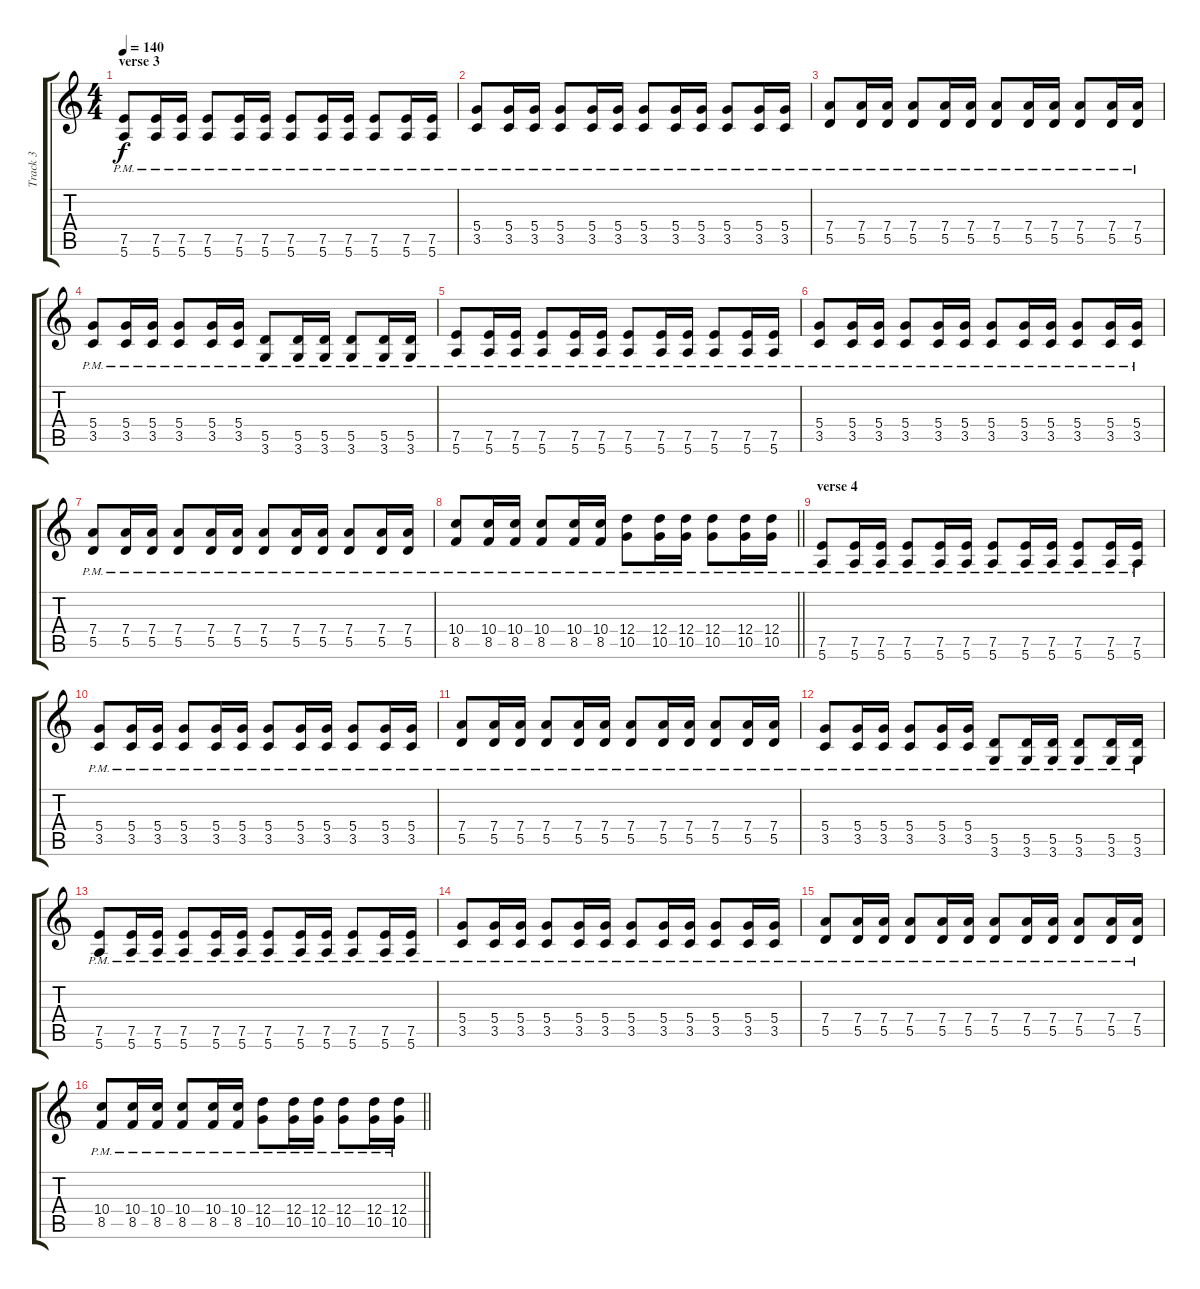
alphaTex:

\track ("Track 3" "Track 3") {instrument distortionguitar}
\staff {score tabs}
\tuning (E4 B3 G3 D3 A2 E2) {hide}
\ts (4 4)
\section ("" "verse 3")
\tempo 140
\clef g2
\ks c
(7.5{pm} 5.6{pm}).8{dy f} (7.5{pm} 5.6{pm}).16 (7.5{pm} 5.6{pm}).16 (7.5{pm} 5.6{pm}).8 (7.5{pm} 5.6{pm}).16 (7.5{pm} 5.6{pm}).16 (7.5{pm} 5.6{pm}).8 (7.5{pm} 5.6{pm}).16 (7.5{pm} 5.6{pm}).16 (7.5{pm} 5.6{pm}).8 (7.5{pm} 5.6{pm}).16 (7.5{pm} 5.6{pm}).16 |
(5.4{pm} 3.5{pm}).8 (5.4{pm} 3.5{pm}).16 (5.4{pm} 3.5{pm}).16 (5.4{pm} 3.5{pm}).8 (5.4{pm} 3.5{pm}).16 (5.4{pm} 3.5{pm}).16 (5.4{pm} 3.5{pm}).8 (5.4{pm} 3.5{pm}).16 (5.4{pm} 3.5{pm}).16 (5.4{pm} 3.5{pm}).8 (5.4{pm} 3.5{pm}).16 (5.4{pm} 3.5{pm}).16 |
(7.4{pm} 5.5{pm}).8 (7.4{pm} 5.5{pm}).16 (7.4{pm} 5.5{pm}).16 (7.4{pm} 5.5{pm}).8 (7.4{pm} 5.5{pm}).16 (7.4{pm} 5.5{pm}).16 (7.4{pm} 5.5{pm}).8 (7.4{pm} 5.5{pm}).16 (7.4{pm} 5.5{pm}).16 (7.4{pm} 5.5{pm}).8 (7.4{pm} 5.5{pm}).16 (7.4{pm} 5.5{pm}).16 |
(5.4{pm} 3.5{pm}).8 (5.4{pm} 3.5{pm}).16 (5.4{pm} 3.5{pm}).16 (5.4{pm} 3.5{pm}).8 (5.4{pm} 3.5{pm}).16 (5.4{pm} 3.5{pm}).16 (5.5{pm} 3.6{pm}).8 (5.5{pm} 3.6{pm}).16 (5.5{pm} 3.6{pm}).16 (5.5{pm} 3.6{pm}).8 (5.5{pm} 3.6{pm}).16 (5.5{pm} 3.6{pm}).16 |
(7.5{pm} 5.6{pm}).8 (7.5{pm} 5.6{pm}).16 (7.5{pm} 5.6{pm}).16 (7.5{pm} 5.6{pm}).8 (7.5{pm} 5.6{pm}).16 (7.5{pm} 5.6{pm}).16 (7.5{pm} 5.6{pm}).8 (7.5{pm} 5.6{pm}).16 (7.5{pm} 5.6{pm}).16 (7.5{pm} 5.6{pm}).8 (7.5{pm} 5.6{pm}).16 (7.5{pm} 5.6{pm}).16 |
(5.4{pm} 3.5{pm}).8 (5.4{pm} 3.5{pm}).16 (5.4{pm} 3.5{pm}).16 (5.4{pm} 3.5{pm}).8 (5.4{pm} 3.5{pm}).16 (5.4{pm} 3.5{pm}).16 (5.4{pm} 3.5{pm}).8 (5.4{pm} 3.5{pm}).16 (5.4{pm} 3.5{pm}).16 (5.4{pm} 3.5{pm}).8 (5.4{pm} 3.5{pm}).16 (5.4{pm} 3.5{pm}).16 |
(7.4{pm} 5.5{pm}).8 (7.4{pm} 5.5{pm}).16 (7.4{pm} 5.5{pm}).16 (7.4{pm} 5.5{pm}).8 (7.4{pm} 5.5{pm}).16 (7.4{pm} 5.5{pm}).16 (7.4{pm} 5.5{pm}).8 (7.4{pm} 5.5{pm}).16 (7.4{pm} 5.5{pm}).16 (7.4{pm} 5.5{pm}).8 (7.4{pm} 5.5{pm}).16 (7.4{pm} 5.5{pm}).16 |
\barLineRight lightlight
(10.4{pm} 8.5{pm}).8 (10.4{pm} 8.5{pm}).16 (10.4{pm} 8.5{pm}).16 (10.4{pm} 8.5{pm}).8 (10.4{pm} 8.5{pm}).16 (10.4{pm} 8.5{pm}).16 (12.4{pm} 10.5{pm}).8 (12.4{pm} 10.5{pm}).16 (12.4{pm} 10.5{pm}).16 (12.4{pm} 10.5{pm}).8 (12.4{pm} 10.5{pm}).16 (12.4{pm} 10.5{pm}).16 |
\section ("" "verse 4")
(7.5{pm} 5.6{pm}).8 (7.5{pm} 5.6{pm}).16 (7.5{pm} 5.6{pm}).16 (7.5{pm} 5.6{pm}).8 (7.5{pm} 5.6{pm}).16 (7.5{pm} 5.6{pm}).16 (7.5{pm} 5.6{pm}).8 (7.5{pm} 5.6{pm}).16 (7.5{pm} 5.6{pm}).16 (7.5{pm} 5.6{pm}).8 (7.5{pm} 5.6{pm}).16 (7.5{pm} 5.6{pm}).16 |
(5.4{pm} 3.5{pm}).8 (5.4{pm} 3.5{pm}).16 (5.4{pm} 3.5{pm}).16 (5.4{pm} 3.5{pm}).8 (5.4{pm} 3.5{pm}).16 (5.4{pm} 3.5{pm}).16 (5.4{pm} 3.5{pm}).8 (5.4{pm} 3.5{pm}).16 (5.4{pm} 3.5{pm}).16 (5.4{pm} 3.5{pm}).8 (5.4{pm} 3.5{pm}).16 (5.4{pm} 3.5{pm}).16 |
(7.4{pm} 5.5{pm}).8 (7.4{pm} 5.5{pm}).16 (7.4{pm} 5.5{pm}).16 (7.4{pm} 5.5{pm}).8 (7.4{pm} 5.5{pm}).16 (7.4{pm} 5.5{pm}).16 (7.4{pm} 5.5{pm}).8 (7.4{pm} 5.5{pm}).16 (7.4{pm} 5.5{pm}).16 (7.4{pm} 5.5{pm}).8 (7.4{pm} 5.5{pm}).16 (7.4{pm} 5.5{pm}).16 |
(5.4{pm} 3.5{pm}).8 (5.4{pm} 3.5{pm}).16 (5.4{pm} 3.5{pm}).16 (5.4{pm} 3.5{pm}).8 (5.4{pm} 3.5{pm}).16 (5.4{pm} 3.5{pm}).16 (5.5{pm} 3.6{pm}).8 (5.5{pm} 3.6{pm}).16 (5.5{pm} 3.6{pm}).16 (5.5{pm} 3.6{pm}).8 (5.5{pm} 3.6{pm}).16 (5.5{pm} 3.6{pm}).16 |
(7.5{pm} 5.6{pm}).8 (7.5{pm} 5.6{pm}).16 (7.5{pm} 5.6{pm}).16 (7.5{pm} 5.6{pm}).8 (7.5{pm} 5.6{pm}).16 (7.5{pm} 5.6{pm}).16 (7.5{pm} 5.6{pm}).8 (7.5{pm} 5.6{pm}).16 (7.5{pm} 5.6{pm}).16 (7.5{pm} 5.6{pm}).8 (7.5{pm} 5.6{pm}).16 (7.5{pm} 5.6{pm}).16 |
(5.4{pm} 3.5{pm}).8 (5.4{pm} 3.5{pm}).16 (5.4{pm} 3.5{pm}).16 (5.4{pm} 3.5{pm}).8 (5.4{pm} 3.5{pm}).16 (5.4{pm} 3.5{pm}).16 (5.4{pm} 3.5{pm}).8 (5.4{pm} 3.5{pm}).16 (5.4{pm} 3.5{pm}).16 (5.4{pm} 3.5{pm}).8 (5.4{pm} 3.5{pm}).16 (5.4{pm} 3.5{pm}).16 |
(7.4{pm} 5.5{pm}).8 (7.4{pm} 5.5{pm}).16 (7.4{pm} 5.5{pm}).16 (7.4{pm} 5.5{pm}).8 (7.4{pm} 5.5{pm}).16 (7.4{pm} 5.5{pm}).16 (7.4{pm} 5.5{pm}).8 (7.4{pm} 5.5{pm}).16 (7.4{pm} 5.5{pm}).16 (7.4{pm} 5.5{pm}).8 (7.4{pm} 5.5{pm}).16 (7.4{pm} 5.5{pm}).16 |
\barLineRight lightlight
(10.4{pm} 8.5{pm}).8 (10.4{pm} 8.5{pm}).16 (10.4{pm} 8.5{pm}).16 (10.4{pm} 8.5{pm}).8 (10.4{pm} 8.5{pm}).16 (10.4{pm} 8.5{pm}).16 (12.4{pm} 10.5{pm}).8 (12.4{pm} 10.5{pm}).16 (12.4{pm} 10.5{pm}).16 (12.4{pm} 10.5{pm}).8 (12.4{pm} 10.5{pm}).16 (12.4{pm} 10.5{pm}).16
